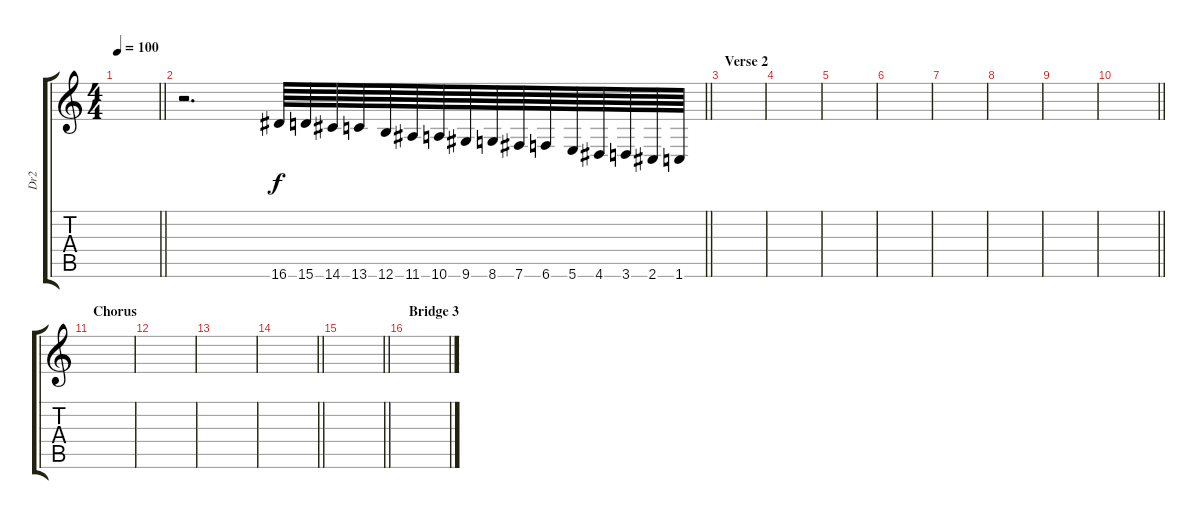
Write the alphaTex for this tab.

\track ("Dr2" "Dr2") {instrument distortionguitar}
\staff {score tabs}
\tuning (B3 Gb3 D3 A2 E2 B1) {hide}
\ts (4 4)
\tempo 100
\clef g2
\barLineRight lightlight
\ks c
|
\barLineRight lightlight
r.2{d volume 16 instrument guitarfretnoise} 16.6.64 15.6.64 14.6.64 13.6.64 12.6.64 11.6.64 10.6.64 9.6.64 8.6.64 7.6.64 6.6.64 5.6.64 4.6.64 3.6.64 2.6.64 1.6.64 |
\section ("" "Verse 2")
|
|
|
|
|
|
|
\barLineRight lightlight
|
\section ("" "Chorus")
|
|
|
\barLineRight lightlight
|
\barLineRight lightlight
|
\section ("" "Bridge 3")
